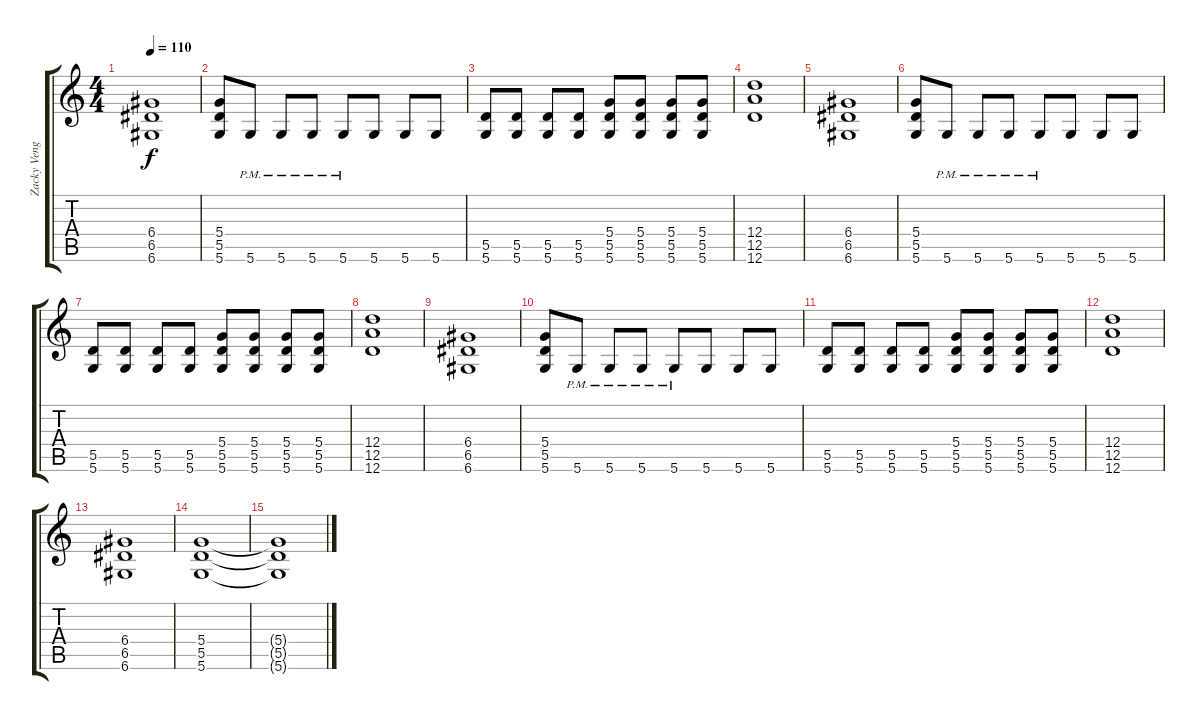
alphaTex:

\track ("Zacky Vengence" "Zacky Veng") {instrument distortionguitar}
\staff {score tabs}
\tuning (E4 B3 G3 D3 A2 D2) {hide}
\ts (4 4)
\tempo 110
\clef g2
\ks c
(6.4 6.5 6.6).1{dy f} |
(5.4 5.5 5.6).8 5.6{pm}.8 5.6{pm}.8 5.6{pm}.8 5.6{pm}.8 5.6.8 5.6.8 5.6.8 |
(5.5 5.6).8 (5.5 5.6).8 (5.5 5.6).8 (5.5 5.6).8 (5.4 5.5 5.6).8 (5.4 5.5 5.6).8 (5.4 5.5 5.6).8 (5.4 5.5 5.6).8 |
(12.4 12.5 12.6).1 |
(6.4 6.5 6.6).1 |
(5.4 5.5 5.6).8 5.6{pm}.8 5.6{pm}.8 5.6{pm}.8 5.6{pm}.8 5.6.8 5.6.8 5.6.8 |
(5.5 5.6).8 (5.5 5.6).8 (5.5 5.6).8 (5.5 5.6).8 (5.4 5.5 5.6).8 (5.4 5.5 5.6).8 (5.4 5.5 5.6).8 (5.4 5.5 5.6).8 |
(12.4 12.5 12.6).1 |
(6.4 6.5 6.6).1 |
(5.4 5.5 5.6).8 5.6{pm}.8 5.6{pm}.8 5.6{pm}.8 5.6{pm}.8 5.6.8 5.6.8 5.6.8 |
(5.5 5.6).8 (5.5 5.6).8 (5.5 5.6).8 (5.5 5.6).8 (5.4 5.5 5.6).8 (5.4 5.5 5.6).8 (5.4 5.5 5.6).8 (5.4 5.5 5.6).8 |
(12.4 12.5 12.6).1 |
(6.4 6.5 6.6).1 |
(5.4 5.5 5.6).1 |
(5.4{t} 5.5{t} 5.6{t}).1
